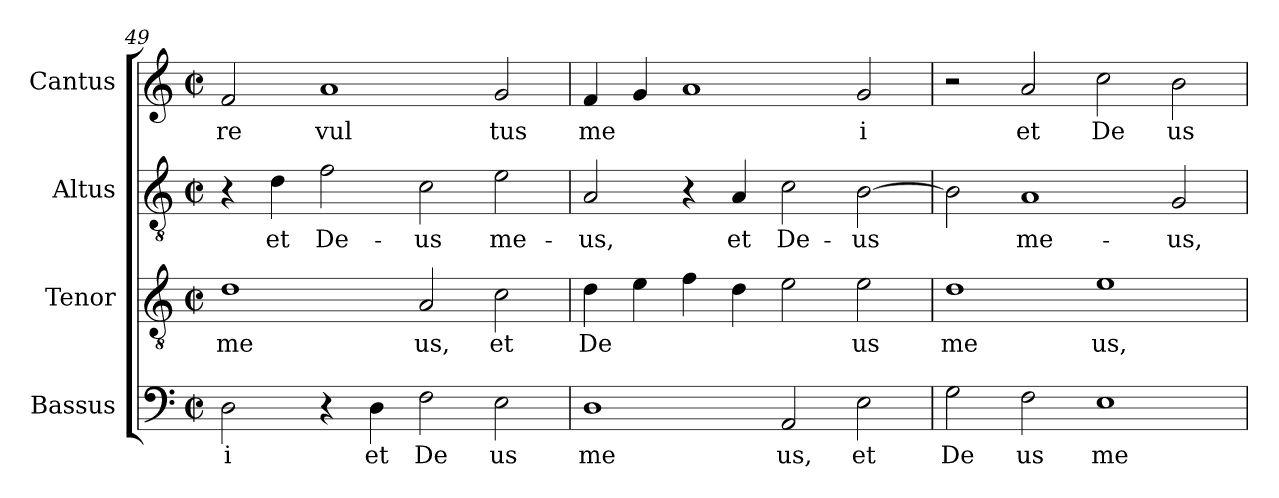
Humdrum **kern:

**kern	**text	**kern	**text	**kern	**text	**kern	**text
*part4	*part4	*part3	*part3	*part2	*part2	*part1	*part1
*staff4	*staff4	*staff3	*staff3	*staff2	*staff2	*staff1	*staff1
*I"Bassus	*	*I"Tenor	*	*I"Altus	*	*I"Cantus	*
*clefF4	*	*clefGv2	*	*clefGv2	*	*clefG2	*
*	*	*k[]	*	*	*	*	*
*	*	*C:	*	*	*	*	*
*M2/2	*	*M2/2	*	*M2/2	*	*M2/2	*
*met(c|)	*	*met(c|)	*	*met(c|)	*	*met(c|)	*
=49	=49	=49	=49	=49	=49	=49	=49
!	!LO:LY:b:cj	!	!LO:LY:b:cj	!	!	!	!LO:LY:b:cj
2D\	i	1d	me	4r	.	2f/	re
!	!	!	!	!	!LO:LY:b:cj	!	!
.	.	.	.	4d\	et	.	.
!	!	!	!	!	!LO:LY:b:cj	!	!LO:LY:b:cj
4r	.	.	.	2f\	De-	1a	vul
!	!LO:LY:b:cj	!	!	!	!	!	!
4D\	et	.	.	.	.	.	.
!	!LO:LY:b:cj	!	!LO:LY:b:cj	!	!LO:LY:b:cj	!	!
2F\	De	2A/	us,	2c\	-us	.	.
!	!LO:LY:b:cj	!	!LO:LY:b:cj	!	!LO:LY:b:cj	!	!LO:LY:b:cj
2E\	us	2c\	et	2e\	me-	2g/	tus
=50	=50	=50	=50	=50	=50	=50	=50
!	!LO:LY:b:cj	!	!LO:LY:b	!	!LO:LY:b:cj	!	!LO:LY:b
1D	me	4d\	De	2A/	-us,	4f/	me
.	.	4e\	.	.	.	4g/	.
.	.	4f\	.	4r	.	1a	.
!	!	!	!	!	!LO:LY:b:cj	!	!
.	.	4d\	.	4A/	et	.	.
!	!LO:LY:b:cj	!	!	!	!LO:LY:b:cj	!	!
2AA/	us,	2e\	.	2c\	De-	.	.
!	!LO:LY:b:cj	!	!LO:LY:b:cj	!	!LO:LY:b:cj	!	!LO:LY:b:cj
2E\	et	2e\	us	[>2B\	-us	2g/	i
=51	=51	=51	=51	=51	=51	=51	=51
!	!LO:LY:b:cj	!	!LO:LY:b:cj	!	!	!	!
2G\	De	1d	me	2B\]	.	2r	.
!	!LO:LY:b:cj	!	!	!	!LO:LY:b:cj	!	!LO:LY:b:cj
2F\	us	.	.	1A	me-	2a/	et
!	!LO:LY:b:cj	!	!LO:LY:b:cj	!	!	!	!LO:LY:b:cj
1E	me	1e	us,	.	.	2cc\	De
!	!	!	!	!	!LO:LY:b:cj	!	!LO:LY:b:cj
.	.	.	.	2G/	-us,	2b\	us
=	=	=	=	=	=	=	=
*-	*-	*-	*-	*-	*-	*-	*-
